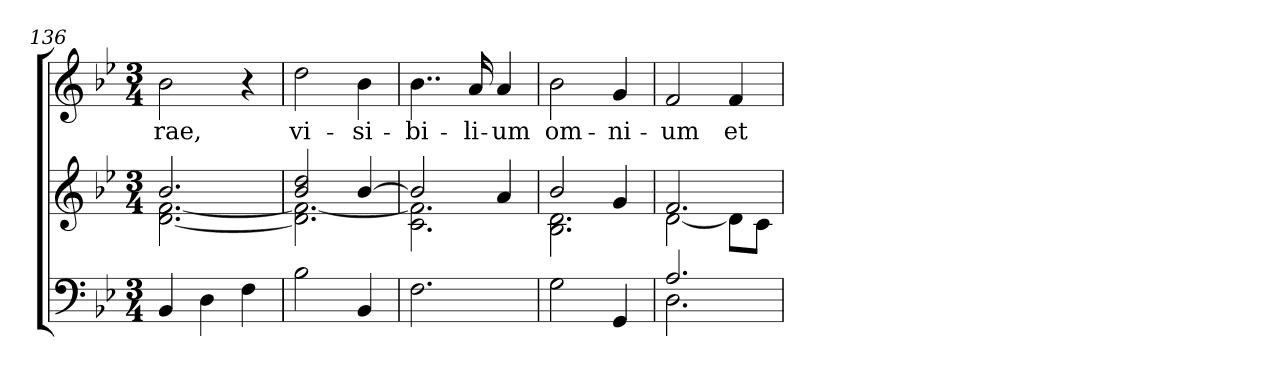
**kern	**kern	**kern	**text
*part2	*part2	*part1	*part1
*staff3	*staff2	*staff1	*staff1
!!LO:LB:g=z
*clefF4	*clefG2	*clefG2	*
*	*	*ITrd7c12	*
*k[b-e-]	*k[b-e-]	*k[b-e-]	*
*B-:	*B-:	*B-:	*
*M3/4	*M3/4	*M3/4	*
=136	=136	=136	=136
*	*^	*	*
!	!	!	!	!LO:LY:b
4BB-/	2.b-/	[<2.d\ [<2.f\	2B-\	-rae,
4D\	.	.	.	.
4F\	.	.	4r	.
=137	=137	=137	=137	=137
!	!	!	!	!LO:LY:b
2B-\	2b-/ 2dd/	2.d\] 2.f\_	2d\	vi-
!	!	!	!	!LO:LY:b
4BB-/	[>4b-/	.	4B-\	-si-
=138	=138	=138	=138	=138
!	!	!	!	!LO:LY:b
2.F\	2b-/]	2.c\ 2.f\]	4..B-\	-bi-
!	!	!	!	!LO:LY:b
.	.	.	16A/	-li-
!	!	!	!	!LO:LY:b
.	4a/	.	4A/	-um
=139	=139	=139	=139	=139
!	!	!	!	!LO:LY:b
2G\	2b-/	2.B-\ 2.d\	2B-\	om-
!	!	!	!	!LO:LY:b
4GG/	4g/	.	4G/	-ni-
=140	=140	=140	=140	=140
*^	*	*	*	*
!	!	!	!	!	!LO:LY:b
2.A/	2.D\	2.f/	[<2d\	2F/	-um
!	!	!	!	!	!LO:LY:b
.	.	.	8d\L]	4F/	et
.	.	.	8c\J	.	.
*v	*v	*	*	*	*
*	*v	*v	*	*
=	=	=	=
*-	*-	*-	*-
